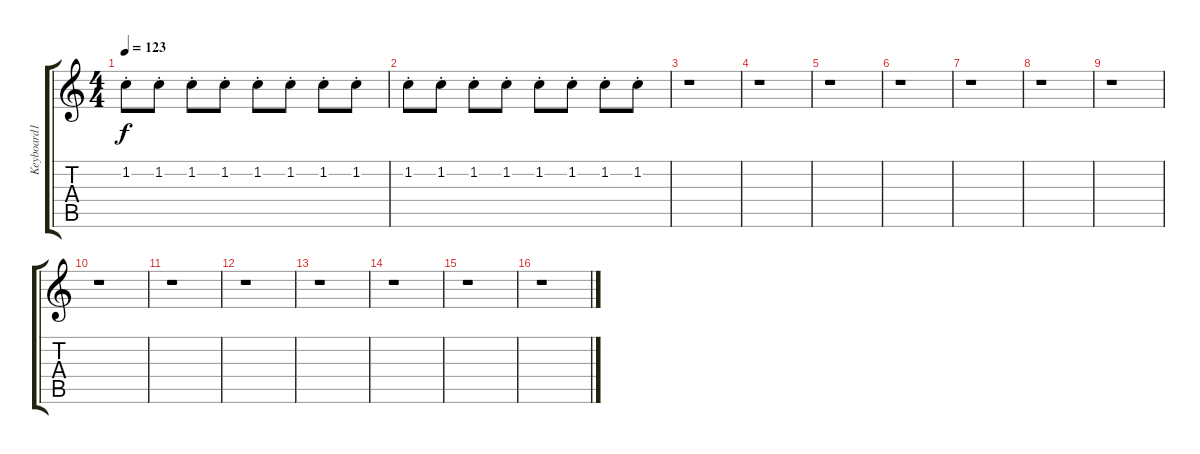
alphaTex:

\track ("Keyboard1" "Keyboard1") {instrument lead1square}
\staff {score tabs}
\tuning (E5 B4 G4 D4 A3 E3) {hide}
\ts (4 4)
\tempo 123
\clef g2
\ks c
1.2{st}.8{dy f} 1.2{st}.8 1.2{st}.8 1.2{st}.8 1.2{st}.8 1.2{st}.8 1.2{st}.8 1.2{st}.8 |
1.2{st}.8 1.2{st}.8 1.2{st}.8 1.2{st}.8 1.2{st}.8 1.2{st}.8 1.2{st}.8 1.2{st}.8 |
r.1 |
r.1 |
r.1 |
r.1 |
r.1 |
r.1 |
r.1 |
r.1 |
r.1 |
r.1 |
r.1 |
r.1 |
r.1 |
r.1
